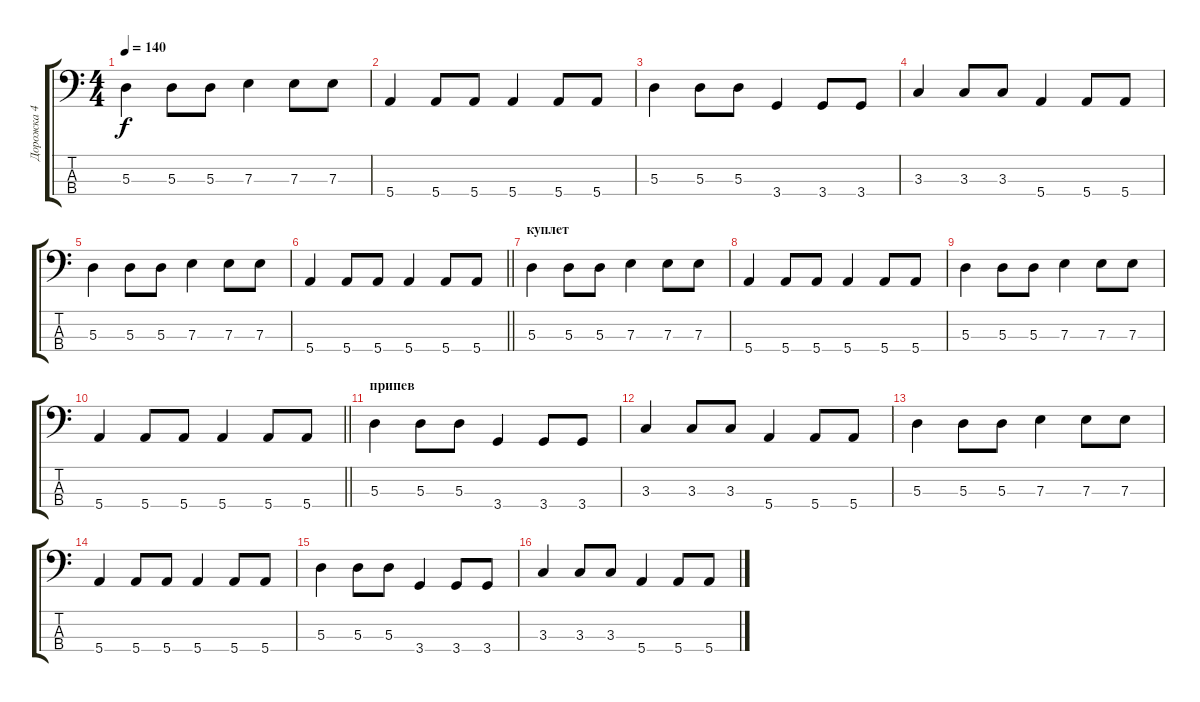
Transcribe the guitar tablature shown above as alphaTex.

\track ("Дорожка 4" "Дорожка 4") {instrument electricbassfinger}
\staff {score tabs}
\tuning (G2 D2 A1 E1) {hide}
\ts (4 4)
\tempo 140
\clef f4
\ks c
5.3.4{dy f} 5.3.8 5.3.8 7.3.4 7.3.8 7.3.8 |
5.4.4 5.4.8 5.4.8 5.4.4 5.4.8 5.4.8 |
5.3.4 5.3.8 5.3.8 3.4.4 3.4.8 3.4.8 |
3.3.4 3.3.8 3.3.8 5.4.4 5.4.8 5.4.8 |
5.3.4 5.3.8 5.3.8 7.3.4 7.3.8 7.3.8 |
\barLineRight lightlight
5.4.4 5.4.8 5.4.8 5.4.4 5.4.8 5.4.8 |
\section ("" "куплет")
5.3.4 5.3.8 5.3.8 7.3.4 7.3.8 7.3.8 |
5.4.4 5.4.8 5.4.8 5.4.4 5.4.8 5.4.8 |
5.3.4 5.3.8 5.3.8 7.3.4 7.3.8 7.3.8 |
\barLineRight lightlight
5.4.4 5.4.8 5.4.8 5.4.4 5.4.8 5.4.8 |
\section ("" "припев")
5.3.4 5.3.8 5.3.8 3.4.4 3.4.8 3.4.8 |
3.3.4 3.3.8 3.3.8 5.4.4 5.4.8 5.4.8 |
5.3.4 5.3.8 5.3.8 7.3.4 7.3.8 7.3.8 |
5.4.4 5.4.8 5.4.8 5.4.4 5.4.8 5.4.8 |
5.3.4 5.3.8 5.3.8 3.4.4 3.4.8 3.4.8 |
3.3.4 3.3.8 3.3.8 5.4.4 5.4.8 5.4.8
